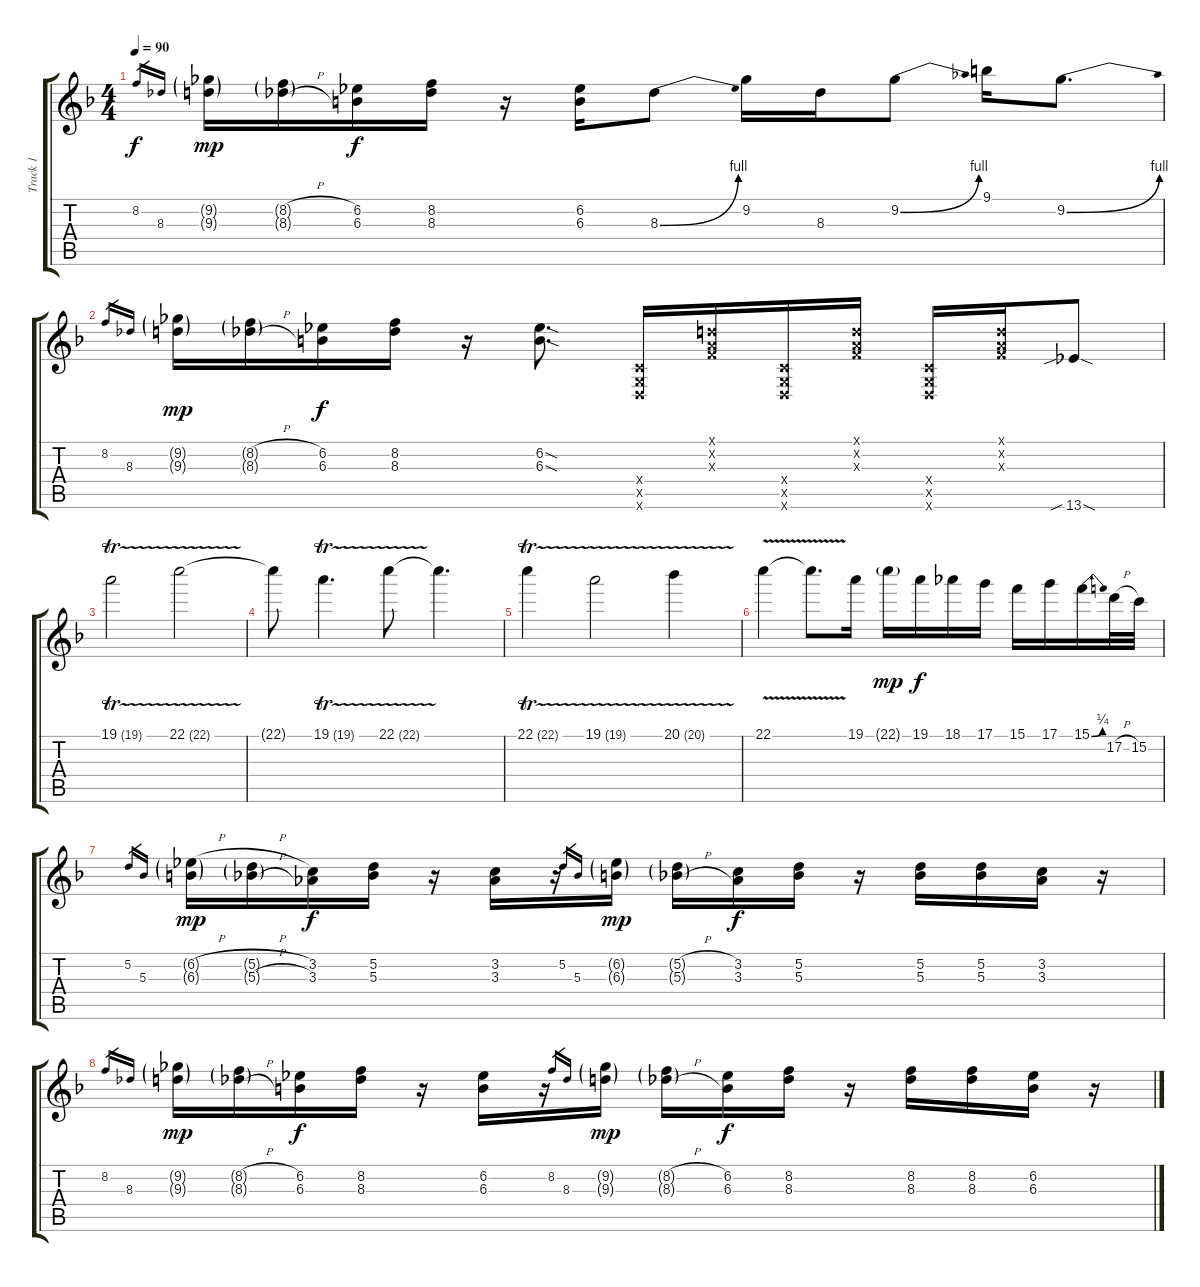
\track ("Track 1" "Track 1") {instrument distortionguitar}
\staff {score tabs}
\tuning (D4 A3 F3 C3 G2 D2) {hide}
\ts (4 4)
\tempo 90
\clef g2
\ks f
8.2.16{gr dy f} 8.3.16{gr} (9.2{g} 9.3{g}).16{dy mp} (8.2{h g} 8.3{h g}).16 (6.2 6.3).16{dy f} (8.2 8.3).16 r.16 (6.2 6.3).16 8.3{be (bend 0 0 60 4)}.8 9.2.16 8.3.16 9.2{be (bend 0 0 60 4)}.8 9.1.16 9.2{be (bend 0 0 60 4)}.8{d} |
8.2.16{gr} 8.3.16{gr} (9.2{g} 9.3{g}).16{dy mp} (8.2{h g} 8.3{h g}).16 (6.2 6.3).16{dy f} (8.2 8.3).16 r.16 (6.2{sod} 6.3{sod}).8{d} (0.4{x} 0.5{x} 0.6{x}).16 (0.1{x} 0.2{x} 0.3{x}).16 (0.4{x} 0.5{x} 0.6{x}).16 (0.1{x} 0.2{x} 0.3{x}).16 (0.4{x} 0.5{x} 0.6{x}).16 (0.1{x} 0.2{x} 0.3{x}).16 13.6{sib sod}.8 |
19.1{tr (19 32)}.2 22.1{tr (22 32)}.2 |
22.1{t}.8 19.1{tr (19 32)}.4{d} 22.1{tr (22 32)}.8 22.1{t}.4{d} |
22.1{tr (22 32)}.4 19.1{tr (19 32)}.2 20.1{tr (20 32)}.4 |
22.1{v}.4 22.1{t}.8{d} 19.1.16 22.1{g}.16{dy mp} 19.1.16{dy f} 18.1.16 17.1.16 15.1.16 17.1.16 15.1{be (bend 0 0 60 1)}.16 17.2{h}.32 15.2.32 |
5.2.16{gr} 5.3.16{gr} (6.2{h g} 6.3{g}).16{dy mp} (5.2{h g} 5.3{h g}).16 (3.2 3.3).16{dy f} (5.2 5.3).16 r.16 (3.2 3.3).16 r.16 5.2.16{gr} 5.3.16{gr} (6.2{g} 6.3{g}).16{dy mp} (5.2{h g} 5.3{h g}).16 (3.2 3.3).16{dy f} (5.2 5.3).16 r.16 (5.2 5.3).16 (5.2 5.3).16 (3.2 3.3).16 r.16 |
8.2.16{gr} 8.3.16{gr} (9.2{g} 9.3{g}).16{dy mp} (8.2{h g} 8.3{h g}).16 (6.2 6.3).16{dy f} (8.2 8.3).16 r.16 (6.2 6.3).16 r.16 8.2.16{gr} 8.3.16{gr} (9.2{g} 9.3{g}).16{dy mp} (8.2{h g} 8.3{h g}).16 (6.2 6.3).16{dy f} (8.2 8.3).16 r.16 (8.2 8.3).16 (8.2 8.3).16 (6.2 6.3).16 r.16
